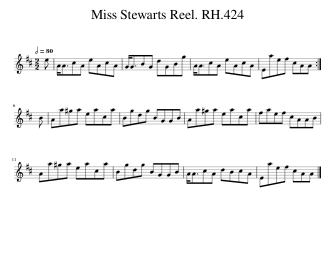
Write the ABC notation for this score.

X:1
L:1/8
Q:1/2=80
M:2/2
I:linebreak $
K:D
V:1 treble
V:1
 e | A<AcA eAcA | G<GBG dGBg | A<AcA eAcA | Eaef cAA :|$ %5
 B | Aa^ga eaca | Bgdg BGGB | Aa^ga eaca | faef cAAB |$ %10
 Aa^ga eaca | Bgdg BGGB | A<AcA dBcA | Eaef cAA |] %14
